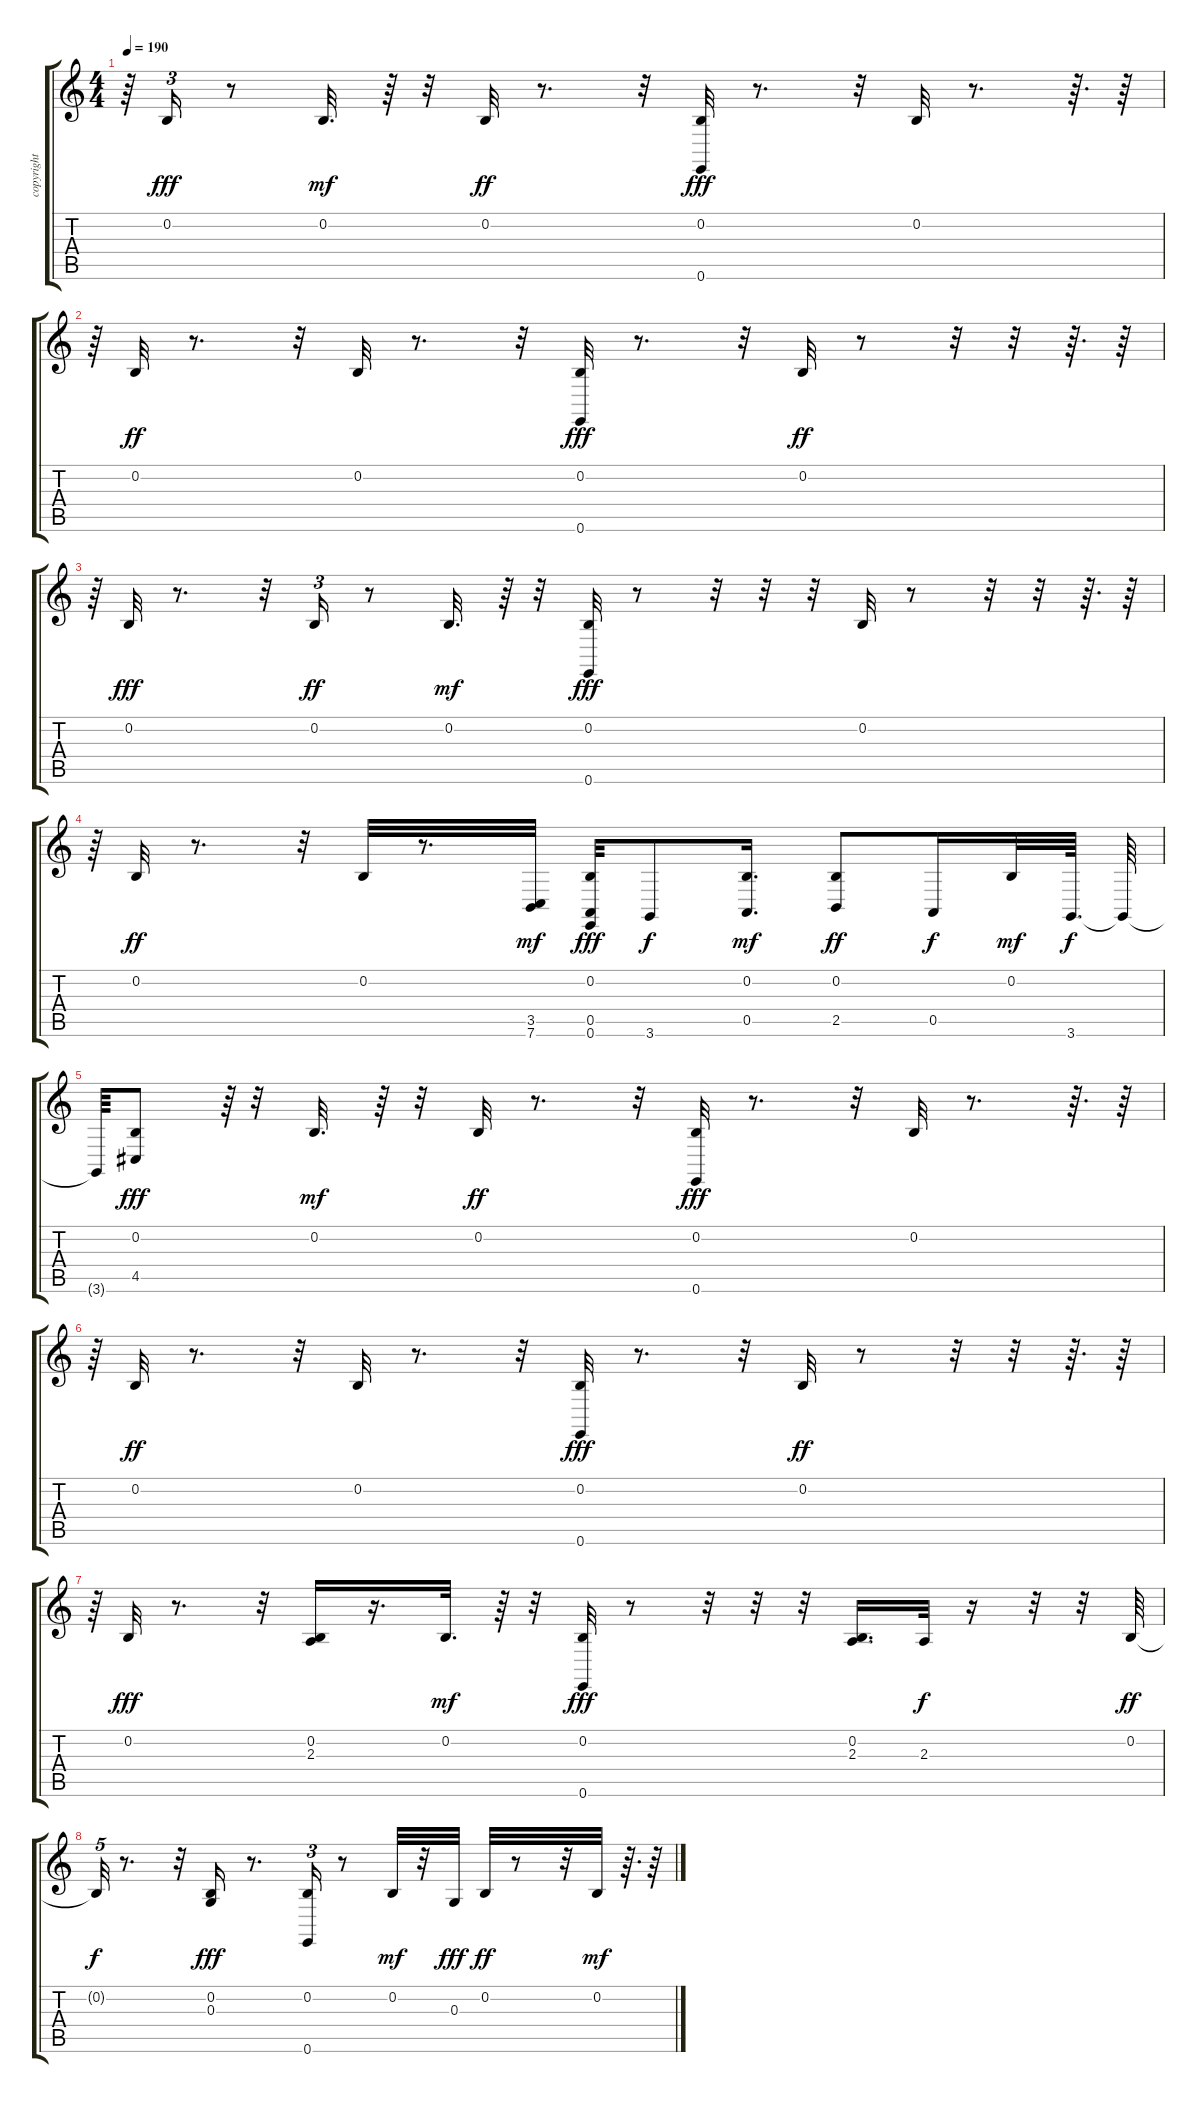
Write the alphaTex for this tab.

\track ("copyright 1998 by" "copyright ") {instrument acousticgrandpiano}
\staff {score tabs}
\tuning (E4 B3 G3 D3 A2 E2) {hide}
\ts (4 4)
\tempo 190
\clef g2
\ks c
r.64{dy mf} 0.2.16{tu (3 2) dy fff} r.8 0.2.32{d dy mf} r.64 r.32 0.2.32{dy ff} r.8{d} r.32 (0.2 0.6).32{dy fff} r.8{d} r.32 0.2.32 r.8{d} r.64{d} r.64 |
r.64 0.2.32{dy ff} r.8{d} r.32 0.2.32 r.8{d} r.32 (0.2 0.6).32{dy fff} r.8{d} r.32 0.2.32{dy ff} r.8 r.32 r.32 r.64{d} r.64 |
r.64 0.2.32{dy fff} r.8{d} r.32 0.2.16{tu (3 2) dy ff} r.8 0.2.32{d dy mf} r.64 r.32 (0.2 0.6).32{dy fff} r.8 r.32 r.32 r.32 0.2.32 r.8 r.32 r.32 r.64{d} r.64 |
r.64 0.2.32{dy ff} r.8{d} r.32 0.2.32 r.8{d} (3.5 7.6).32{dy mf} (0.2 0.5 0.6).32{dy fff} 3.6.8{dy f} (0.2 0.5).16{d dy mf} (0.2 2.5).8{dy ff} 0.5.16{dy f} 0.2.32{dy mf} 3.6.64{d dy f} 3.6{t}.64 |
3.6{t}.64 (0.2 4.5).8{dy fff} r.64{tu (3 2)} r.32 0.2.32{d dy mf} r.64 r.32 0.2.32{dy ff} r.8{d} r.32 (0.2 0.6).32{dy fff} r.8{d} r.32 0.2.32 r.8{d} r.64{d} r.64 |
r.64 0.2.32{dy ff} r.8{d} r.32 0.2.32 r.8{d} r.32 (0.2 0.6).32{dy fff} r.8{d} r.32 0.2.32{dy ff} r.8 r.32 r.32 r.64{d} r.64 |
r.64 0.2.32{dy fff} r.8{d} r.32 (0.2 2.3).16 r.16{d} 0.2.32{d dy mf} r.64 r.32 (0.2 0.6).32{dy fff} r.8 r.32 r.32 r.32 (0.2 2.3).16{d} 2.3.32{dy f} r.16 r.32 r.32 0.2.64{dy ff} |
0.2{t}.32{tu (5 4) dy f} r.8{d} r.32 (0.2 0.3).16{dy fff} r.8{d} (0.2 0.6).16{tu (3 2)} r.8 0.2.32{dy mf} r.32 0.3.32{dy fff} 0.2.32{dy ff} r.8 r.32 0.2.32{dy mf} r.64{d} r.64
